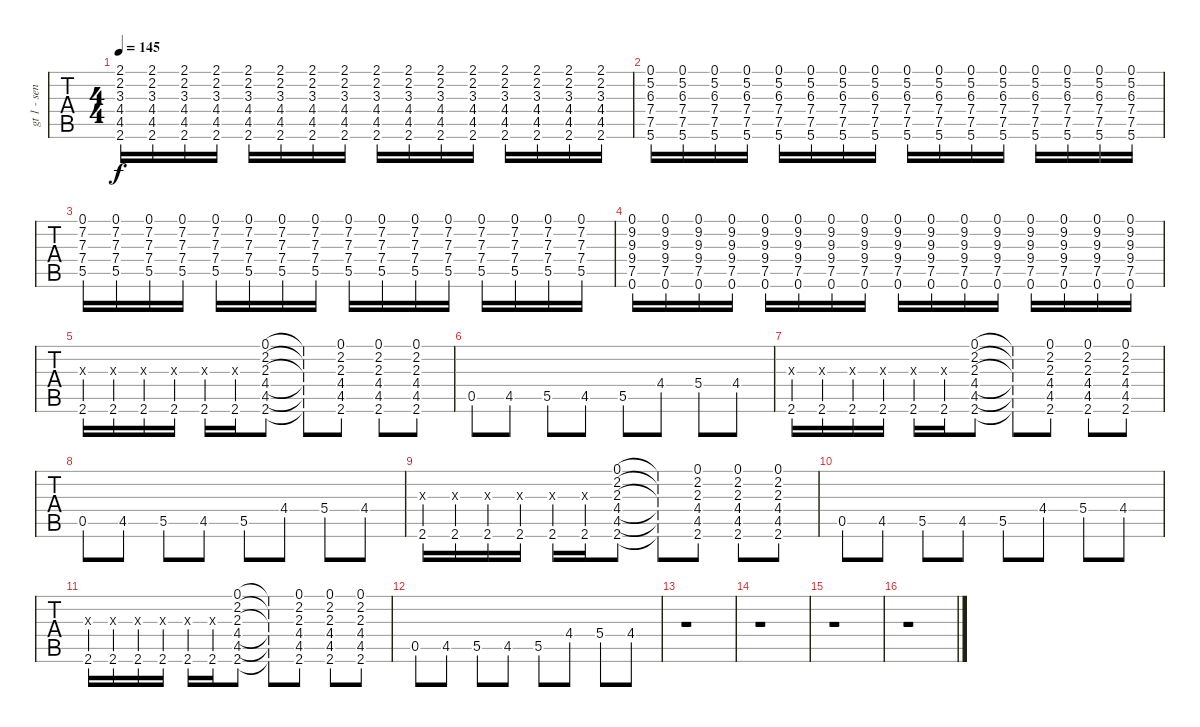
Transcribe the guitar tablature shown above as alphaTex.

\track ("gt 1 - sensible" "gt 1 - sen") {instrument overdrivenguitar}
\staff {tabs}
\tuning (E4 B3 G3 D3 A2 E2) {hide}
\ts (4 4)
\tempo 145
\clef g2
\ks c
(2.1 2.2 3.3 4.4 4.5 2.6).16{dy f} (2.1 2.2 3.3 4.4 4.5 2.6).16 (2.1 2.2 3.3 4.4 4.5 2.6).16 (2.1 2.2 3.3 4.4 4.5 2.6).16 (2.1 2.2 3.3 4.4 4.5 2.6).16 (2.1 2.2 3.3 4.4 4.5 2.6).16 (2.1 2.2 3.3 4.4 4.5 2.6).16 (2.1 2.2 3.3 4.4 4.5 2.6).16 (2.1 2.2 3.3 4.4 4.5 2.6).16 (2.1 2.2 3.3 4.4 4.5 2.6).16 (2.1 2.2 3.3 4.4 4.5 2.6).16 (2.1 2.2 3.3 4.4 4.5 2.6).16 (2.1 2.2 3.3 4.4 4.5 2.6).16 (2.1 2.2 3.3 4.4 4.5 2.6).16 (2.1 2.2 3.3 4.4 4.5 2.6).16 (2.1 2.2 3.3 4.4 4.5 2.6).16 |
(0.1 5.2 6.3 7.4 7.5 5.6).16 (0.1 5.2 6.3 7.4 7.5 5.6).16 (0.1 5.2 6.3 7.4 7.5 5.6).16 (0.1 5.2 6.3 7.4 7.5 5.6).16 (0.1 5.2 6.3 7.4 7.5 5.6).16 (0.1 5.2 6.3 7.4 7.5 5.6).16 (0.1 5.2 6.3 7.4 7.5 5.6).16 (0.1 5.2 6.3 7.4 7.5 5.6).16 (0.1 5.2 6.3 7.4 7.5 5.6).16 (0.1 5.2 6.3 7.4 7.5 5.6).16 (0.1 5.2 6.3 7.4 7.5 5.6).16 (0.1 5.2 6.3 7.4 7.5 5.6).16 (0.1 5.2 6.3 7.4 7.5 5.6).16 (0.1 5.2 6.3 7.4 7.5 5.6).16 (0.1 5.2 6.3 7.4 7.5 5.6).16 (0.1 5.2 6.3 7.4 7.5 5.6).16 |
(0.1 7.2 7.3 7.4 5.5).16 (0.1 7.2 7.3 7.4 5.5).16 (0.1 7.2 7.3 7.4 5.5).16 (0.1 7.2 7.3 7.4 5.5).16 (0.1 7.2 7.3 7.4 5.5).16 (0.1 7.2 7.3 7.4 5.5).16 (0.1 7.2 7.3 7.4 5.5).16 (0.1 7.2 7.3 7.4 5.5).16 (0.1 7.2 7.3 7.4 5.5).16 (0.1 7.2 7.3 7.4 5.5).16 (0.1 7.2 7.3 7.4 5.5).16 (0.1 7.2 7.3 7.4 5.5).16 (0.1 7.2 7.3 7.4 5.5).16 (0.1 7.2 7.3 7.4 5.5).16 (0.1 7.2 7.3 7.4 5.5).16 (0.1 7.2 7.3 7.4 5.5).16 |
(0.1 9.2 9.3 9.4 7.5 0.6).16 (0.1 9.2 9.3 9.4 7.5 0.6).16 (0.1 9.2 9.3 9.4 7.5 0.6).16 (0.1 9.2 9.3 9.4 7.5 0.6).16 (0.1 9.2 9.3 9.4 7.5 0.6).16 (0.1 9.2 9.3 9.4 7.5 0.6).16 (0.1 9.2 9.3 9.4 7.5 0.6).16 (0.1 9.2 9.3 9.4 7.5 0.6).16 (0.1 9.2 9.3 9.4 7.5 0.6).16 (0.1 9.2 9.3 9.4 7.5 0.6).16 (0.1 9.2 9.3 9.4 7.5 0.6).16 (0.1 9.2 9.3 9.4 7.5 0.6).16 (0.1 9.2 9.3 9.4 7.5 0.6).16 (0.1 9.2 9.3 9.4 7.5 0.6).16 (0.1 9.2 9.3 9.4 7.5 0.6).16 (0.1 9.2 9.3 9.4 7.5 0.6).16 |
(0.3{x} 2.6).16 (0.3{x} 2.6).16 (0.3{x} 2.6).16 (0.3{x} 2.6).16 (0.3{x} 2.6).16 (0.3{x} 2.6).16 (0.1 2.2 2.3 4.4 4.5 2.6).8 (0.1{t} 2.2{t} 2.3{t} 4.4{t} 4.5{t} 2.6{t}).8 (0.1 2.2 2.3 4.4 4.5 2.6).8 (0.1 2.2 2.3 4.4 4.5 2.6).8 (0.1 2.2 2.3 4.4 4.5 2.6).8 |
0.5.8 4.5.8 5.5.8 4.5.8 5.5.8 4.4.8 5.4.8 4.4.8 |
(0.3{x} 2.6).16 (0.3{x} 2.6).16 (0.3{x} 2.6).16 (0.3{x} 2.6).16 (0.3{x} 2.6).16 (0.3{x} 2.6).16 (0.1 2.2 2.3 4.4 4.5 2.6).8 (0.1{t} 2.2{t} 2.3{t} 4.4{t} 4.5{t} 2.6{t}).8 (0.1 2.2 2.3 4.4 4.5 2.6).8 (0.1 2.2 2.3 4.4 4.5 2.6).8 (0.1 2.2 2.3 4.4 4.5 2.6).8 |
0.5.8 4.5.8 5.5.8 4.5.8 5.5.8 4.4.8 5.4.8 4.4.8 |
(0.3{x} 2.6).16 (0.3{x} 2.6).16 (0.3{x} 2.6).16 (0.3{x} 2.6).16 (0.3{x} 2.6).16 (0.3{x} 2.6).16 (0.1 2.2 2.3 4.4 4.5 2.6).8 (0.1{t} 2.2{t} 2.3{t} 4.4{t} 4.5{t} 2.6{t}).8 (0.1 2.2 2.3 4.4 4.5 2.6).8 (0.1 2.2 2.3 4.4 4.5 2.6).8 (0.1 2.2 2.3 4.4 4.5 2.6).8 |
0.5.8 4.5.8 5.5.8 4.5.8 5.5.8 4.4.8 5.4.8 4.4.8 |
(0.3{x} 2.6).16 (0.3{x} 2.6).16 (0.3{x} 2.6).16 (0.3{x} 2.6).16 (0.3{x} 2.6).16 (0.3{x} 2.6).16 (0.1 2.2 2.3 4.4 4.5 2.6).8 (0.1{t} 2.2{t} 2.3{t} 4.4{t} 4.5{t} 2.6{t}).8 (0.1 2.2 2.3 4.4 4.5 2.6).8 (0.1 2.2 2.3 4.4 4.5 2.6).8 (0.1 2.2 2.3 4.4 4.5 2.6).8 |
0.5.8 4.5.8 5.5.8 4.5.8 5.5.8 4.4.8 5.4.8 4.4.8 |
r.1 |
r.1 |
r.1 |
r.1
